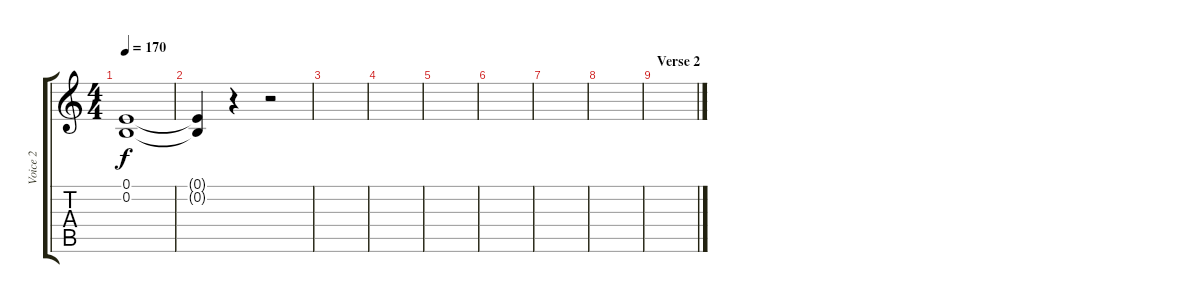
\track ("Voice 2" "Voice 2") {instrument lead6voice}
\staff {score tabs}
\tuning (E4 B3 G3 D3 A2 E2) {hide}
\ts (4 4)
\tempo 170
\clef g2
\ks c
(0.1 0.2).1{dy f} |
(0.1{t} 0.2{t}).4 r.4 r.2 |
|
|
|
|
|
|
\section ("" "Verse 2")
